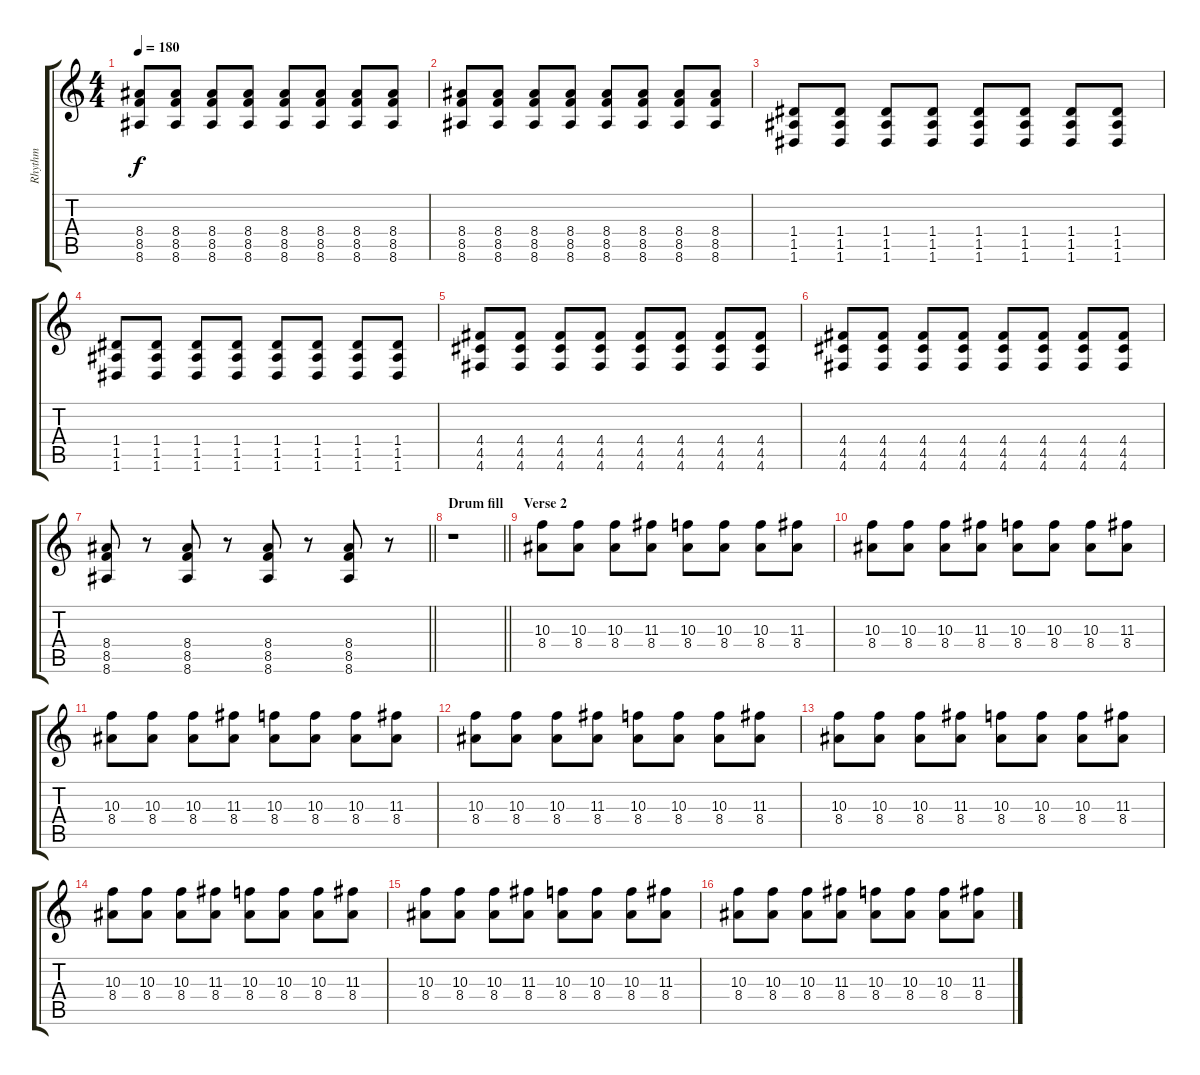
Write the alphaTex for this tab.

\track ("Rhythm" "Rhythm") {instrument overdrivenguitar}
\staff {score tabs}
\tuning (E4 B3 G3 D3 A2 D2) {hide}
\ts (4 4)
\tempo 180
\clef g2
\ks c
(8.4 8.5 8.6).8{dy f} (8.4 8.5 8.6).8 (8.4 8.5 8.6).8 (8.4 8.5 8.6).8 (8.4 8.5 8.6).8 (8.4 8.5 8.6).8 (8.4 8.5 8.6).8 (8.4 8.5 8.6).8 |
(8.4 8.5 8.6).8 (8.4 8.5 8.6).8 (8.4 8.5 8.6).8 (8.4 8.5 8.6).8 (8.4 8.5 8.6).8 (8.4 8.5 8.6).8 (8.4 8.5 8.6).8 (8.4 8.5 8.6).8 |
(1.4 1.5 1.6).8 (1.4 1.5 1.6).8 (1.4 1.5 1.6).8 (1.4 1.5 1.6).8 (1.4 1.5 1.6).8 (1.4 1.5 1.6).8 (1.4 1.5 1.6).8 (1.4 1.5 1.6).8 |
(1.4 1.5 1.6).8 (1.4 1.5 1.6).8 (1.4 1.5 1.6).8 (1.4 1.5 1.6).8 (1.4 1.5 1.6).8 (1.4 1.5 1.6).8 (1.4 1.5 1.6).8 (1.4 1.5 1.6).8 |
(4.4 4.5 4.6).8 (4.4 4.5 4.6).8 (4.4 4.5 4.6).8 (4.4 4.5 4.6).8 (4.4 4.5 4.6).8 (4.4 4.5 4.6).8 (4.4 4.5 4.6).8 (4.4 4.5 4.6).8 |
(4.4 4.5 4.6).8 (4.4 4.5 4.6).8 (4.4 4.5 4.6).8 (4.4 4.5 4.6).8 (4.4 4.5 4.6).8 (4.4 4.5 4.6).8 (4.4 4.5 4.6).8 (4.4 4.5 4.6).8 |
\barLineRight lightlight
(8.4 8.5 8.6).8 r.8 (8.4 8.5 8.6).8 r.8 (8.4 8.5 8.6).8 r.8 (8.4 8.5 8.6).8 r.8 |
\section ("" "Drum fill")
\barLineRight lightlight
r.1 |
\section ("" "Verse 2")
(10.3 8.4).8 (10.3 8.4).8 (10.3 8.4).8 (11.3 8.4).8 (10.3 8.4).8 (10.3 8.4).8 (10.3 8.4).8 (11.3 8.4).8 |
(10.3 8.4).8 (10.3 8.4).8 (10.3 8.4).8 (11.3 8.4).8 (10.3 8.4).8 (10.3 8.4).8 (10.3 8.4).8 (11.3 8.4).8 |
(10.3 8.4).8 (10.3 8.4).8 (10.3 8.4).8 (11.3 8.4).8 (10.3 8.4).8 (10.3 8.4).8 (10.3 8.4).8 (11.3 8.4).8 |
(10.3 8.4).8 (10.3 8.4).8 (10.3 8.4).8 (11.3 8.4).8 (10.3 8.4).8 (10.3 8.4).8 (10.3 8.4).8 (11.3 8.4).8 |
(10.3 8.4).8 (10.3 8.4).8 (10.3 8.4).8 (11.3 8.4).8 (10.3 8.4).8 (10.3 8.4).8 (10.3 8.4).8 (11.3 8.4).8 |
(10.3 8.4).8 (10.3 8.4).8 (10.3 8.4).8 (11.3 8.4).8 (10.3 8.4).8 (10.3 8.4).8 (10.3 8.4).8 (11.3 8.4).8 |
(10.3 8.4).8 (10.3 8.4).8 (10.3 8.4).8 (11.3 8.4).8 (10.3 8.4).8 (10.3 8.4).8 (10.3 8.4).8 (11.3 8.4).8 |
(10.3 8.4).8 (10.3 8.4).8 (10.3 8.4).8 (11.3 8.4).8 (10.3 8.4).8 (10.3 8.4).8 (10.3 8.4).8 (11.3 8.4).8
